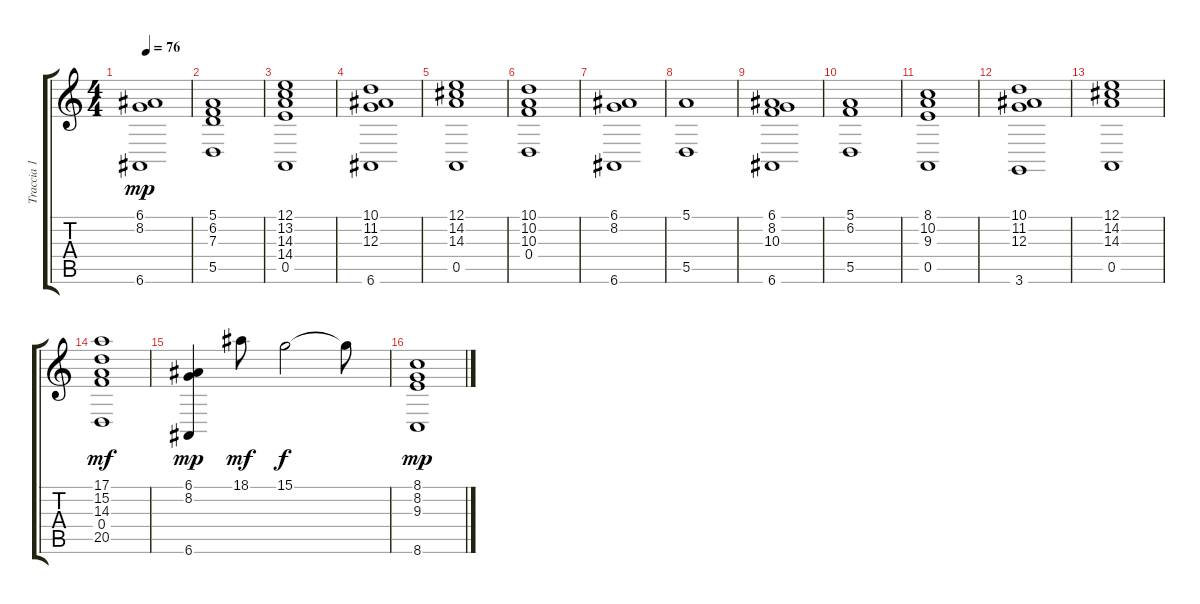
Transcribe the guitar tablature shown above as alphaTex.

\track ("Traccia 1" "Traccia 1") {instrument synthstrings2}
\staff {score tabs}
\tuning (E4 B3 G3 D3 A2 E2) {hide}
\ts (4 4)
\tempo 76
\clef g2
\ks c
(6.1 8.2 6.6).1{dy mp} |
(5.1 6.2 7.3 5.5).1 |
(12.1 13.2 14.3 14.4 0.5).1 |
(10.1 11.2 12.3 6.6).1 |
(12.1 14.2 14.3 0.5).1 |
(10.1 10.2 10.3 0.4).1 |
(6.1 8.2 6.6).1 |
(5.1 5.5).1 |
(6.1 8.2 10.3 6.6).1 |
(5.1 6.2 5.5).1 |
(8.1 10.2 9.3 0.5).1 |
(10.1 11.2 12.3 3.6).1 |
(12.1 14.2 14.3 0.5).1 |
(17.1 15.2 14.3 0.4 20.5).1{dy mf} |
(6.1 8.2 6.6).4{dy mp} 18.1.8{dy mf} 15.1.2{dy f} 15.1{t}.8 |
(8.1 8.2 9.3 8.6).1{dy mp}
